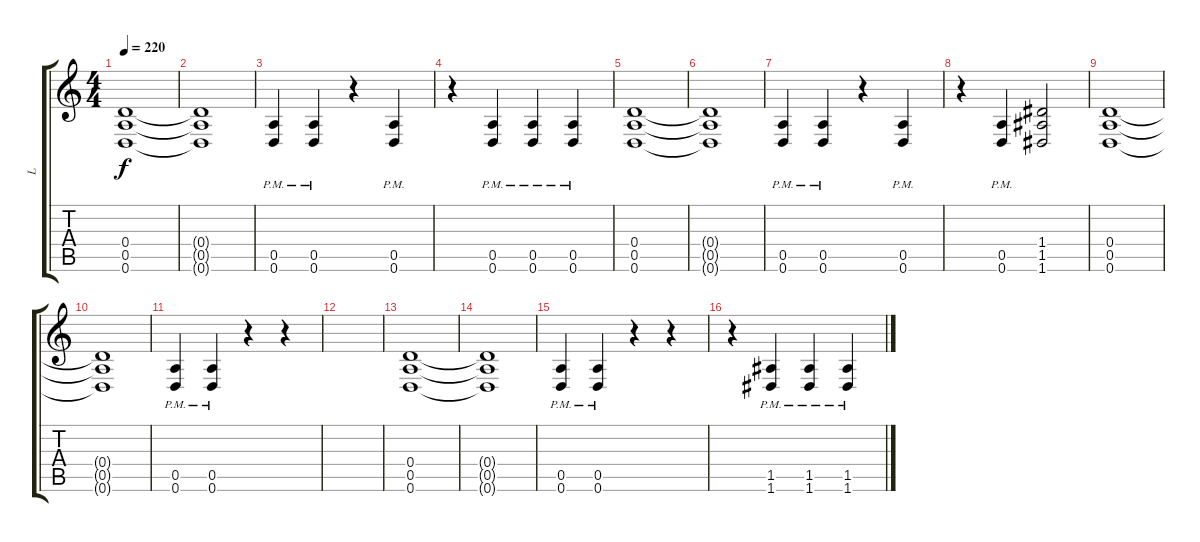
\track ("L" "L") {instrument distortionguitar}
\staff {score tabs}
\tuning (E4 B3 G3 D3 A2 D2) {hide}
\ts (4 4)
\tempo 220
\clef g2
\ks c
(0.4 0.5 0.6).1{dy f} |
(0.4{t} 0.5{t} 0.6{t}).1 |
(0.5{pm} 0.6{pm}).4 (0.5{pm} 0.6{pm}).4 r.4 (0.5{pm} 0.6{pm}).4 |
r.4 (0.5{pm} 0.6{pm}).4 (0.5{pm} 0.6{pm}).4 (0.5{pm} 0.6{pm}).4 |
(0.4 0.5 0.6).1 |
(0.4{t} 0.5{t} 0.6{t}).1 |
(0.5{pm} 0.6{pm}).4 (0.5{pm} 0.6{pm}).4 r.4 (0.5{pm} 0.6{pm}).4 |
r.4 (0.5{pm} 0.6{pm}).4 (1.4 1.5 1.6).2 |
(0.4 0.5 0.6).1 |
(0.4{t} 0.5{t} 0.6{t}).1 |
(0.5{pm} 0.6{pm}).4 (0.5{pm} 0.6{pm}).4 r.4 r.4 |
|
(0.4 0.5 0.6).1 |
(0.4{t} 0.5{t} 0.6{t}).1 |
(0.5{pm} 0.6{pm}).4 (0.5{pm} 0.6{pm}).4 r.4 r.4 |
r.4 (1.5{pm} 1.6{pm}).4 (1.5{pm} 1.6{pm}).4 (1.5{pm} 1.6{pm}).4
